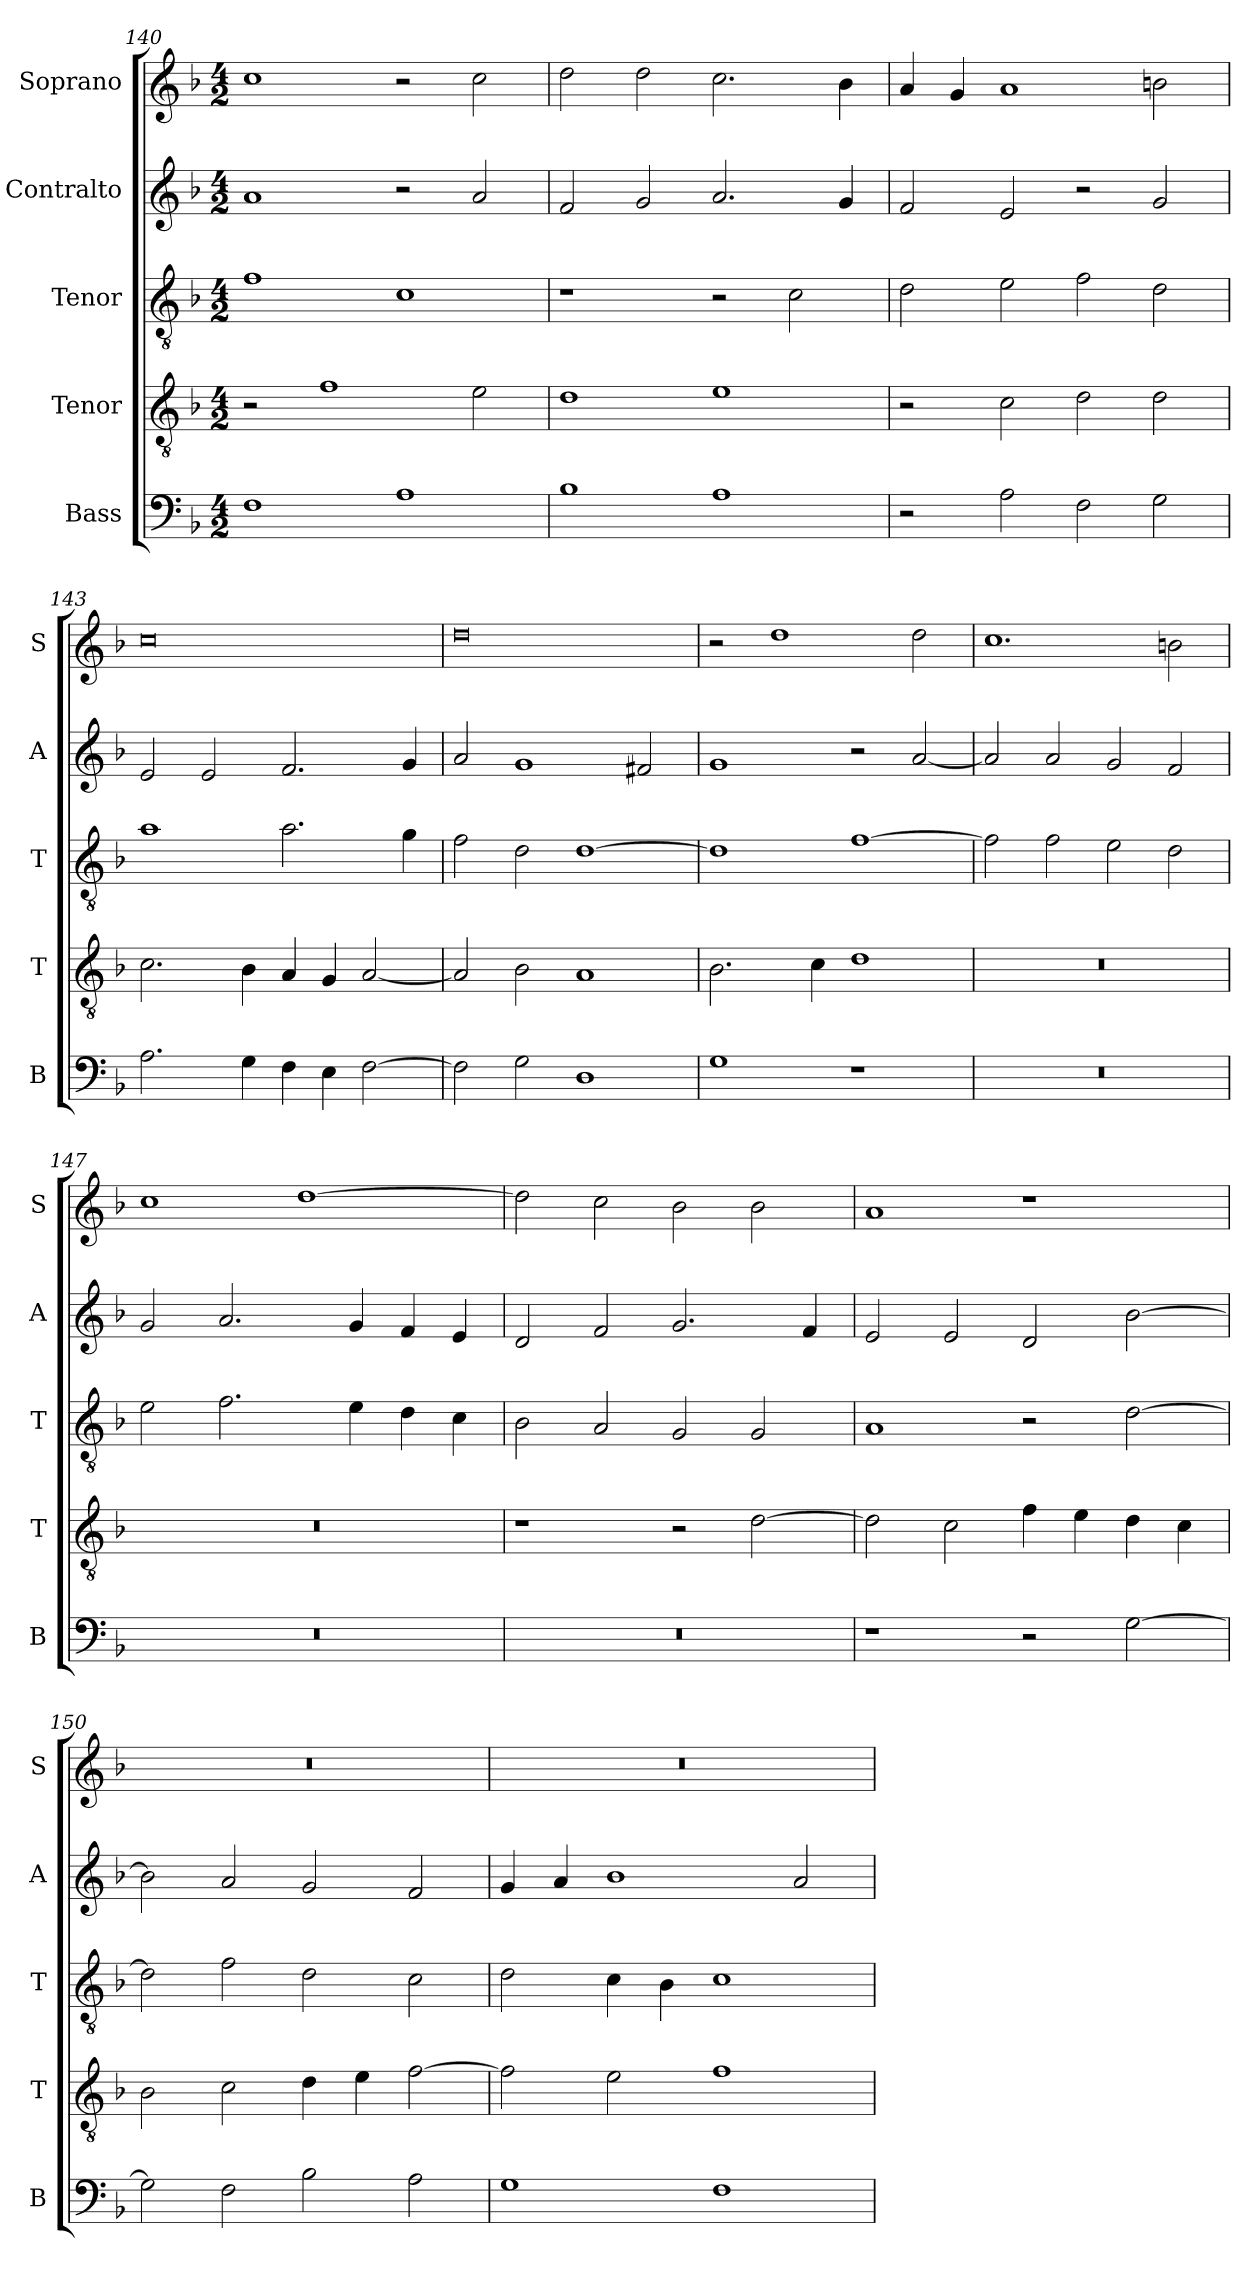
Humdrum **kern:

**kern	**kern	**kern	**kern	**kern
*part5	*part4	*part3	*part2	*part1
*staff5	*staff4	*staff3	*staff2	*staff1
*I"Bass	*I"Tenor	*I"Tenor	*I"Contralto	*I"Soprano
*I'B	*I'T	*I'T	*I'A	*I'S
*clefF4	*clefGv2	*clefGv2	*clefG2	*clefG2
*k[b-]	*k[b-]	*k[b-]	*k[b-]	*k[b-]
*G:dor	*G:dor	*G:dor	*G:dor	*G:dor
*M4/2	*M4/2	*M4/2	*M4/2	*M4/2
=140	=140	=140	=140	=140
1F	2r	1f	1a	1cc
.	1f	.	.	.
1A	.	1c	2r	2r
.	2e	.	2a	2cc
=141	=141	=141	=141	=141
1B-	1d	1r	2f	2dd
.	.	.	2g	2dd
1A	1e	2r	2.a	2.cc
.	.	2c	.	.
.	.	.	4g	4b-
=142	=142	=142	=142	=142
2r	2r	2d	2f	4a
.	.	.	.	4g
2A	2c	2e	2e	1a
2F	2d	2f	2r	.
2G	2d	2d	2g	2bn
=143	=143	=143	=143	=143
2.A	2.c	1a	2e	0cc
.	.	.	2e	.
4G	4B-	.	.	.
4F	4A	2.a	2.f	.
4E	4G	.	.	.
[2F	[2A	.	.	.
.	.	4g	4g	.
=144	=144	=144	=144	=144
2F]	2A]	2f	2a	0dd
2G	2B-	2d	1g	.
1D	1A	[1d	.	.
.	.	.	2f#X	.
=145	=145	=145	=145	=145
1G	2.B-	1d]	1g	2r
.	.	.	.	1dd
.	4c	.	.	.
1r	1d	[1f	2r	.
.	.	.	[2a	2dd
=146	=146	=146	=146	=146
0r	0r	2f]	2a]	1.cc
.	.	2f	2a	.
.	.	2e	2g	.
.	.	2d	2f	2bn
=147	=147	=147	=147	=147
0r	0r	2e	2g	1cc
.	.	2.f	2.a	.
.	.	.	.	[1dd
.	.	4e	4g	.
.	.	4d	4f	.
.	.	4c	4e	.
=148	=148	=148	=148	=148
0r	1r	2B-	2d	2dd]
.	.	2A	2f	2cc
.	2r	2G	2.g	2b-
.	[2d	2G	.	2b-
.	.	.	4f	.
=149	=149	=149	=149	=149
1r	2d]	1A	2e	1a
.	2c	.	2e	.
2r	4f	2r	2d	1r
.	4e	.	.	.
[2G	4d	[2d	[2b-	.
.	4c	.	.	.
=150	=150	=150	=150	=150
2G]	2B-	2d]	2b-]	0r
2F	2c	2f	2a	.
2B-	4d	2d	2g	.
.	4e	.	.	.
2A	[2f	2c	2f	.
=151	=151	=151	=151	=151
1G	2f]	2d	4g	0r
.	.	.	4a	.
.	2e	4c	1b-	.
.	.	4B-	.	.
1F	1f	1c	.	.
.	.	.	2a	.
=	=	=	=	=
*-	*-	*-	*-	*-
